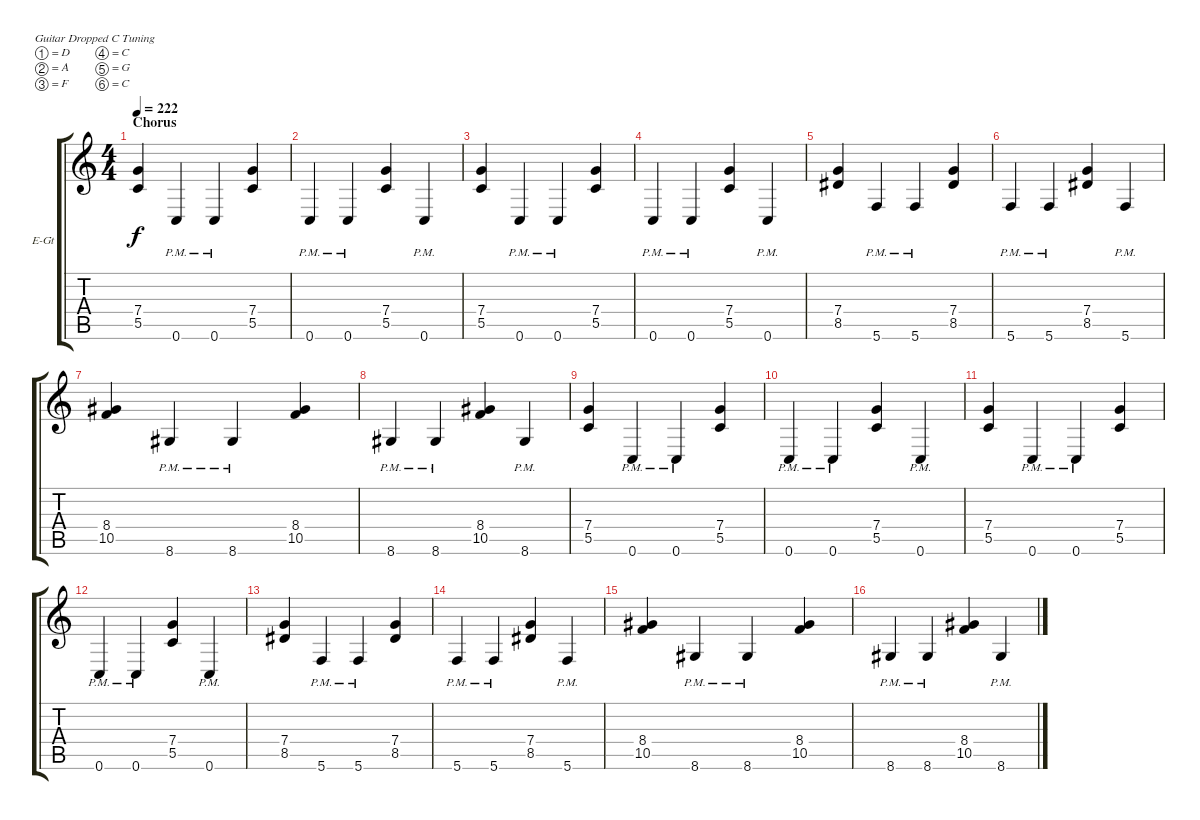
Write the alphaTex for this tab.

\defaultSystemsLayout 4
\bracketExtendMode groupsimilarinstruments
\firstSystemTrackNameOrientation horizontal
\otherSystemsTrackNameOrientation horizontal
\track ("Electric Guitar" "E-Gt") {mute instrument distortionguitar}
\staff {score tabs}
\tuning (D4 A3 F3 C3 G2 C2)
\ts (4 4)
\section ("" "Chorus")
\tempo 222
\clef g2
\ks c
(5.5 7.4).4{dy f} 0.6{pm}.4 0.6{pm}.4 (5.5 7.4).4 |
0.6{pm}.4 0.6{pm}.4 (5.5 7.4).4 0.6{pm}.4 |
(5.5 7.4).4 0.6{pm}.4 0.6{pm}.4 (5.5 7.4).4 |
0.6{pm}.4 0.6{pm}.4 (5.5 7.4).4 0.6{pm}.4 |
(7.4 8.5).4 5.6{pm}.4 5.6{pm}.4 (8.5 7.4).4 |
5.6{pm}.4 5.6{pm}.4 (8.5 7.4).4 5.6{pm}.4 |
(8.4 10.5).4 8.6{pm}.4 8.6{pm}.4 (10.5 8.4).4 |
8.6{pm}.4 8.6{pm}.4 (10.5 8.4).4 8.6{pm}.4 |
(5.5 7.4).4 0.6{pm}.4 0.6{pm}.4 (5.5 7.4).4 |
0.6{pm}.4 0.6{pm}.4 (5.5 7.4).4 0.6{pm}.4 |
(5.5 7.4).4 0.6{pm}.4 0.6{pm}.4 (5.5 7.4).4 |
0.6{pm}.4 0.6{pm}.4 (5.5 7.4).4 0.6{pm}.4 |
(7.4 8.5).4 5.6{pm}.4 5.6{pm}.4 (8.5 7.4).4 |
5.6{pm}.4 5.6{pm}.4 (8.5 7.4).4 5.6{pm}.4 |
(8.4 10.5).4 8.6{pm}.4 8.6{pm}.4 (10.5 8.4).4 |
8.6{pm}.4 8.6{pm}.4 (10.5 8.4).4 8.6{pm}.4
